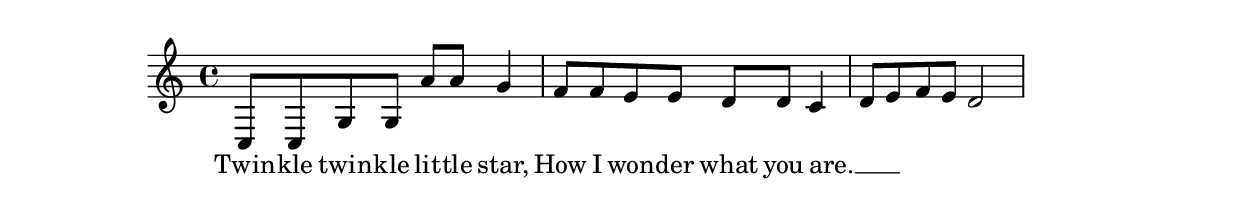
\version "2.18.2"

ldMusic = \relative c {
  << \new Voice = "voice1" {
    c8 c g' g a' a g4
    f8 f e e d d c4 d8[ e f e] d2
  } >>
}
ldLyricsVoiceOneI = \lyricmode {
  Twin -- kle twin -- kle lit -- tle star,
  How I won -- der what you are. __ _ _
}

\book {
  \header {
  }

  \score {
    <<
    \new Staff = Staff \with { }
    \context Staff = Staff {
      \ldMusic
    }
    \new Lyrics {
      \lyricsto "voice1"  { \ldLyricsVoiceOneI }
    }
    >>
  }
}
